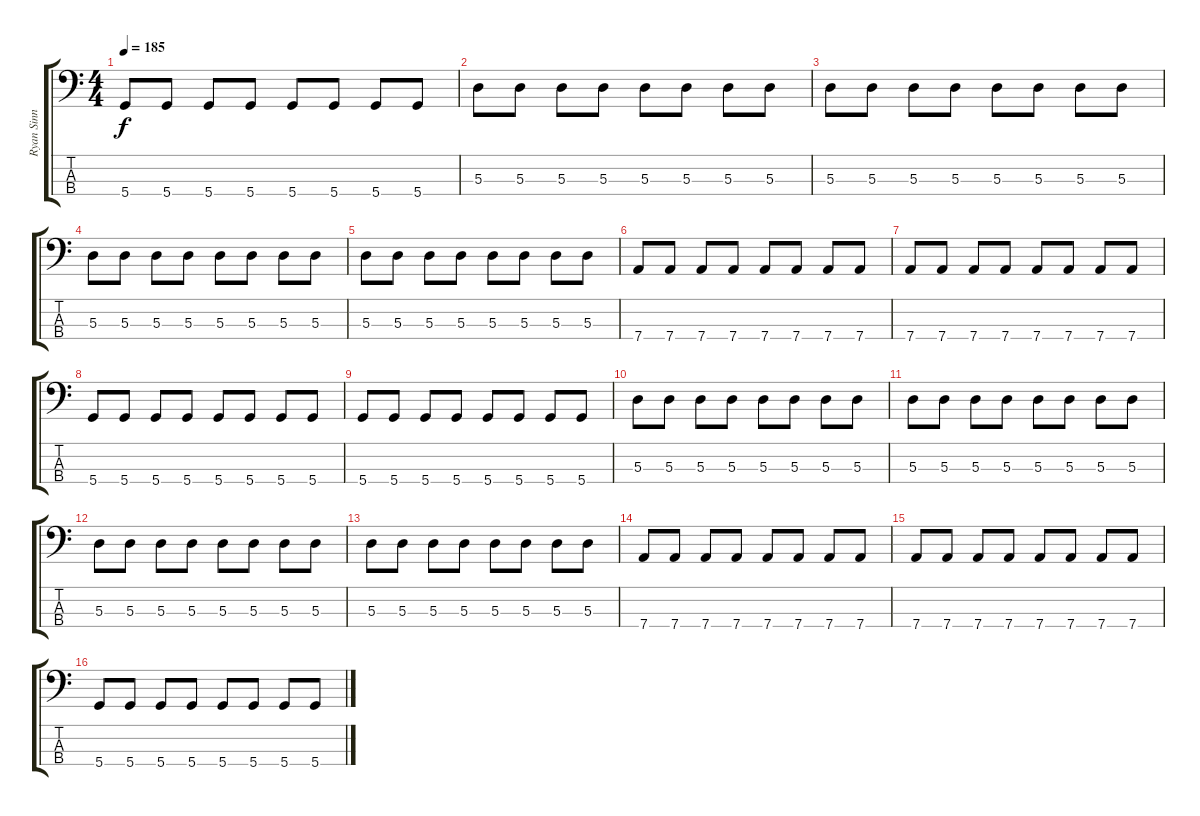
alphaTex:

\track ("Ryan Sinn Bass" "Ryan Sinn ") {instrument electricbasspick}
\staff {score tabs}
\tuning (G2 D2 A1 D1) {hide}
\ts (4 4)
\tempo 185
\clef f4
\ks c
5.4.8{dy f} 5.4.8 5.4.8 5.4.8 5.4.8 5.4.8 5.4.8 5.4.8 |
5.3.8 5.3.8 5.3.8 5.3.8 5.3.8 5.3.8 5.3.8 5.3.8 |
5.3.8 5.3.8 5.3.8 5.3.8 5.3.8 5.3.8 5.3.8 5.3.8 |
5.3.8 5.3.8 5.3.8 5.3.8 5.3.8 5.3.8 5.3.8 5.3.8 |
5.3.8 5.3.8 5.3.8 5.3.8 5.3.8 5.3.8 5.3.8 5.3.8 |
7.4.8 7.4.8 7.4.8 7.4.8 7.4.8 7.4.8 7.4.8 7.4.8 |
7.4.8 7.4.8 7.4.8 7.4.8 7.4.8 7.4.8 7.4.8 7.4.8 |
5.4.8 5.4.8 5.4.8 5.4.8 5.4.8 5.4.8 5.4.8 5.4.8 |
5.4.8 5.4.8 5.4.8 5.4.8 5.4.8 5.4.8 5.4.8 5.4.8 |
5.3.8 5.3.8 5.3.8 5.3.8 5.3.8 5.3.8 5.3.8 5.3.8 |
5.3.8 5.3.8 5.3.8 5.3.8 5.3.8 5.3.8 5.3.8 5.3.8 |
5.3.8 5.3.8 5.3.8 5.3.8 5.3.8 5.3.8 5.3.8 5.3.8 |
5.3.8 5.3.8 5.3.8 5.3.8 5.3.8 5.3.8 5.3.8 5.3.8 |
7.4.8 7.4.8 7.4.8 7.4.8 7.4.8 7.4.8 7.4.8 7.4.8 |
7.4.8 7.4.8 7.4.8 7.4.8 7.4.8 7.4.8 7.4.8 7.4.8 |
5.4.8 5.4.8 5.4.8 5.4.8 5.4.8 5.4.8 5.4.8 5.4.8
